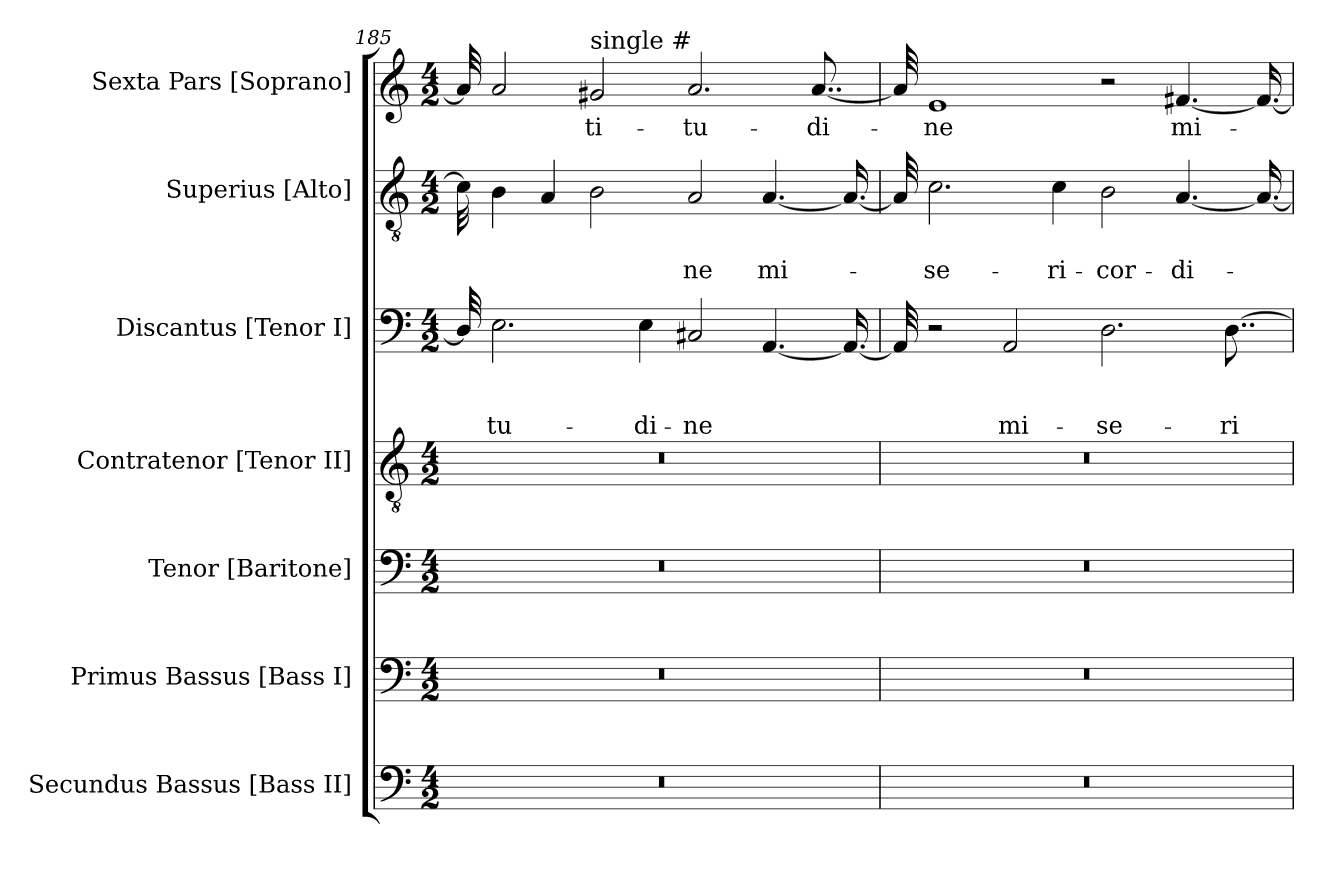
**kern	**kern	**kern	**kern	**kern	**text	**text	**text	**kern	**text	**text	**kern	**text
*part7	*part6	*part5	*part4	*part3	*part3	*part3	*part3	*part2	*part2	*part2	*part1	*part1
*staff7	*staff6	*staff5	*staff4	*staff3	*staff3	*staff3	*staff3	*staff2	*staff2	*staff2	*staff1	*staff1
*I"Secundus Bassus [Bass II]	*I"Primus Bassus [Bass I]	*I"Tenor [Baritone]	*I"Contratenor [Tenor II]	*I"Discantus [Tenor I]	*	*	*	*I"Superius [Alto]	*	*	*I"Sexta Pars [Soprano]	*
*I'B II	*I'B I	*I'Bar	*I'T II	*I'T I	*	*	*	*I'A	*	*	*I'S	*
*clefF4	*clefF4	*clefF4	*clefGv2	*clefF4	*	*	*	*clefGv2	*	*	*clefG2	*
*k[]	*k[]	*k[]	*k[]	*k[]	*	*	*	*k[]	*	*	*k[]	*
*C:	*C:	*C:	*C:	*C:	*	*	*	*C:	*	*	*C:	*
*M4/2	*M4/2	*M4/2	*M4/2	*M4/2	*	*	*	*M4/2	*	*	*M4/2	*
=185	=185	=185	=185	=185	=185	=185	=185	=185	=185	=185	=185	=185
0r	0r	0r	0r	32D/]	.	.	.	32c\]	.	.	32a/]	.
!	!	!	!	!	!	!	!LO:LY:b	!	!	!	!	!
.	.	.	.	2.E\	.	.	-tu-	4B\	.	.	2a/	.
.	.	.	.	.	.	.	.	4A/	.	.	.	.
!	!	!	!	!	!	!	!	!	!	!	!LO:TX:a:t=single #	!
!	!	!	!	!	!	!	!	!	!	!	!	!LO:LY:b
.	.	.	.	.	.	.	.	2B\	.	.	2g#/	-ti-
!	!	!	!	!	!	!	!LO:LY:b	!	!	!	!	!
.	.	.	.	4E\	.	.	-di-	.	.	.	.	.
!	!	!	!	!	!	!	!LO:LY:b	!	!	!LO:LY:b	!	!LO:LY:b
.	.	.	.	2C#X/	.	.	-ne	2A/	.	-ne	2.a/	-tu-
!	!	!	!	!	!	!	!	!	!	!LO:LY:b	!	!
.	.	.	.	[<4.AA/	.	.	.	[<4.A/	.	mi-	.	.
!	!	!	!	!	!	!	!	!	!	!	!	!LO:LY:b
.	.	.	.	.	.	.	.	.	.	.	[<8..a/	-di-
.	.	.	.	16.AA/_	.	.	.	16.A/_	.	.	.	.
=186	=186	=186	=186	=186	=186	=186	=186	=186	=186	=186	=186	=186
0r	0r	0r	0r	32AA/]	.	.	.	32A/]	.	.	32a/]	.
!	!	!	!	!	!	!	!	!	!	!LO:LY:b	!	!LO:LY:b
.	.	.	.	2r	.	.	.	2.c\	.	-se-	1e	-ne
!	!	!	!	!	!	!	!LO:LY:b	!	!	!	!	!
.	.	.	.	2AA/	.	.	mi-	.	.	.	.	.
!	!	!	!	!	!	!	!	!	!	!LO:LY:b	!	!
.	.	.	.	.	.	.	.	4c\	.	-ri-	.	.
!	!	!	!	!	!	!	!LO:LY:b	!	!	!LO:LY:b	!	!
.	.	.	.	2.D\	.	.	-se-	2B\	.	-cor-	2r	.
!	!	!	!	!	!	!	!	!	!	!LO:LY:b	!	!LO:LY:b
.	.	.	.	.	.	.	.	[<4.A/	.	-di-	[<4.f#X/	mi-
!	!	!	!	!	!	!	!LO:LY:b	!	!	!	!	!
.	.	.	.	[>8..D\	.	.	-ri-	.	.	.	.	.
.	.	.	.	.	.	.	.	16.A/_	.	.	16.f#/_	.
=	=	=	=	=	=	=	=	=	=	=	=	=
*-	*-	*-	*-	*-	*-	*-	*-	*-	*-	*-	*-	*-
